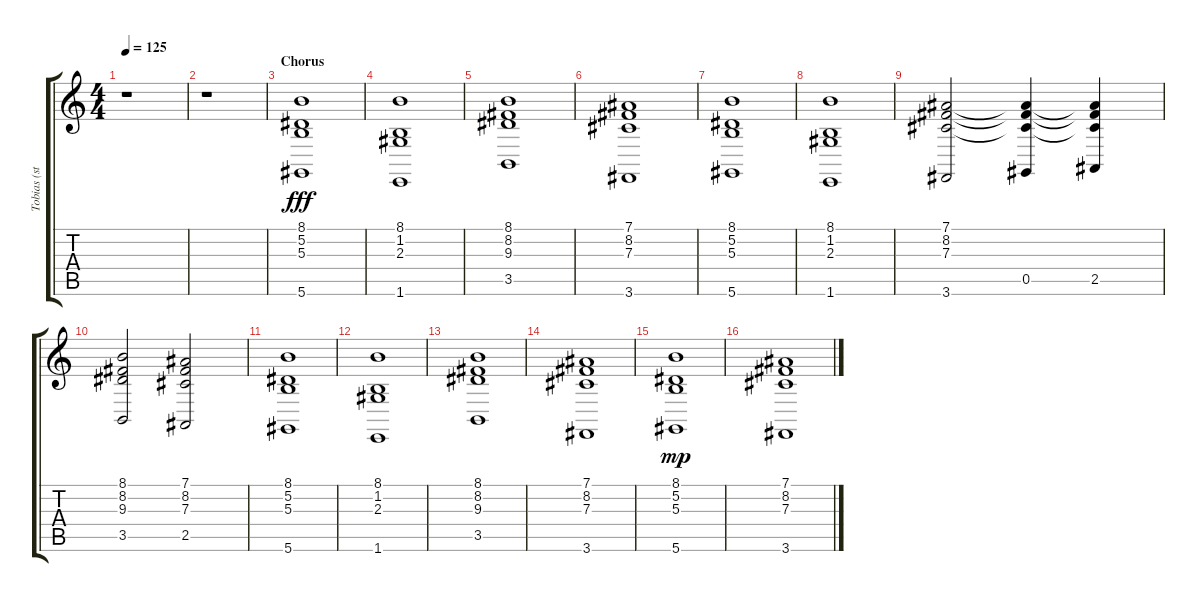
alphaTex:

\track ("Tobias (strings)" "Tobias (st") {instrument stringensemble1}
\staff {score tabs}
\tuning (Eb4 Bb3 Gb3 Db3 Ab2 Eb2) {hide}
\ts (4 4)
\tempo 125
\clef g2
\ks c
r.1{dy fff} |
r.1 |
\section ("" "Chorus")
(8.1 5.2 5.3 5.6).1 |
(8.1 1.2 2.3 1.6).1 |
(8.1 8.2 9.3 3.5).1 |
(7.1 8.2 7.3 3.6).1 |
(8.1 5.2 5.3 5.6).1 |
(8.1 1.2 2.3 1.6).1 |
(7.1 8.2 7.3 3.6).2 (7.1{t} 8.2{t} 7.3{t} 0.5).4 (7.1{t} 8.2{t} 7.3{t} 2.5).4 |
(8.1 8.2 9.3 3.5).2 (7.1 8.2 7.3 2.5).2 |
(8.1 5.2 5.3 5.6).1 |
(8.1 1.2 2.3 1.6).1 |
(8.1 8.2 9.3 3.5).1 |
(7.1 8.2 7.3 3.6).1 |
(8.1 5.2 5.3 5.6).1{dy mp} |
(7.1 8.2 7.3 3.6).1
